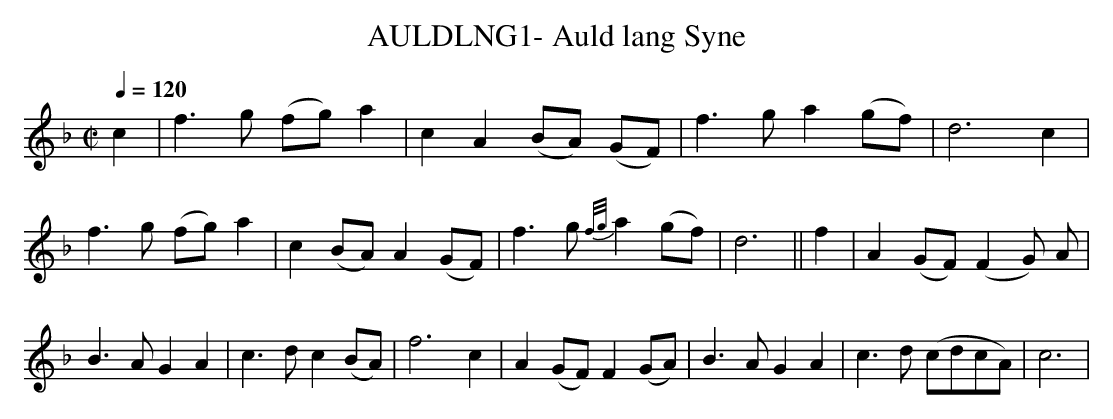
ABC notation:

X:1
T:AULDLNG1- Auld lang Syne
Q:1/4=120
L:1/4
M:C|
K:Dm
c|f3/2g/ (f/g/)a|cA(B/A/) (G/F/)|f3/2g/a(g/f/)|d3c|\
f3/2g/ (f/g/)a|c(B/A/)A(G/F/)|f3/2g/{f/g/}a(g/f/)|d3||\
f|A(G/F/) (FG/) A/|B3/2A/GA|c3/2d/c(B/A/)|f3c|A(G/F/)F(G/A/)|\
B3/2A/GA|c3/2d/ (c/d/c/A/)|c3|
